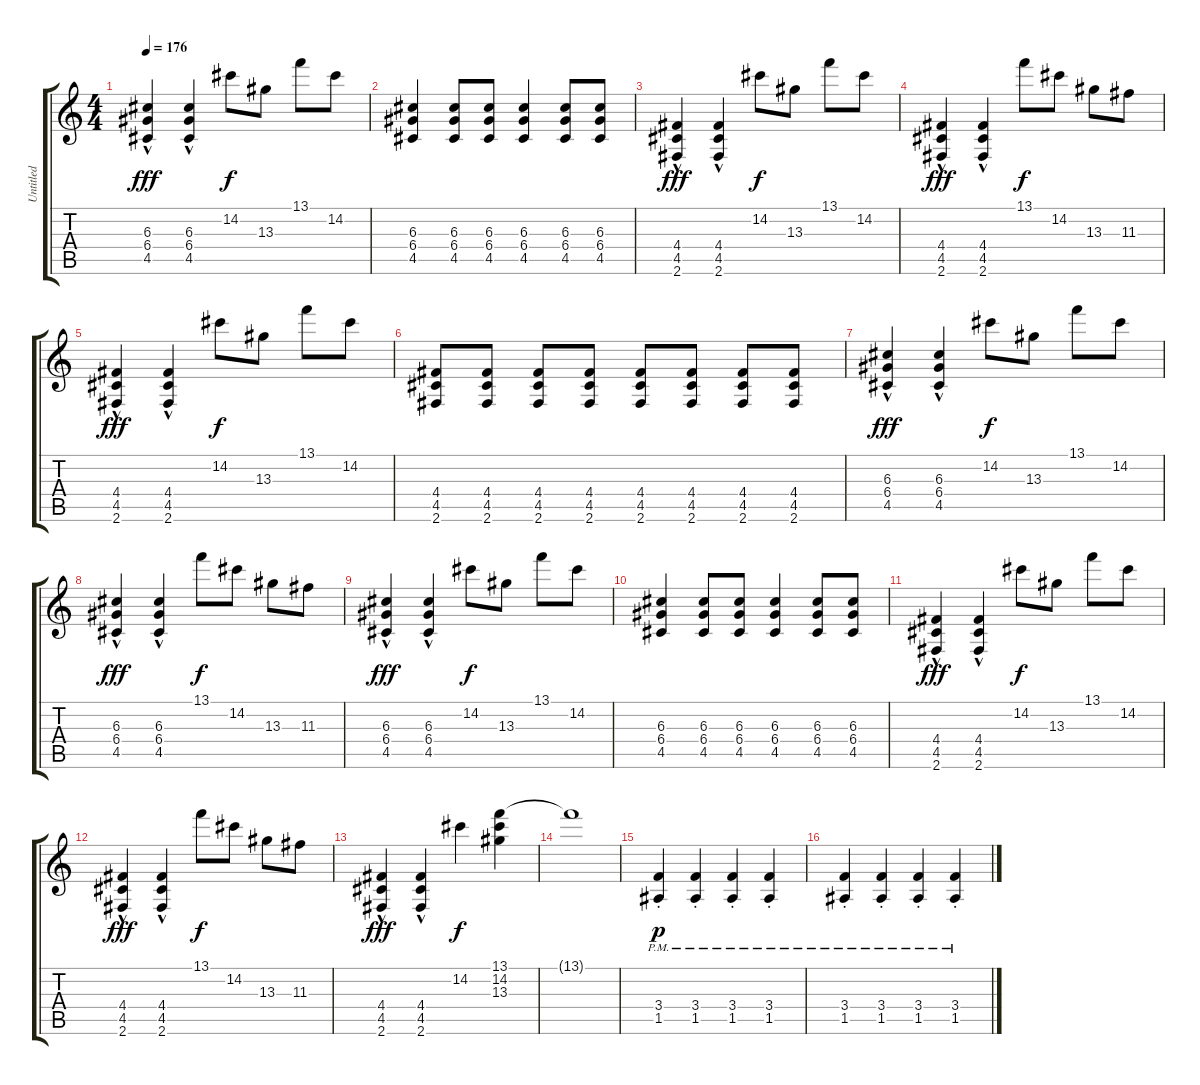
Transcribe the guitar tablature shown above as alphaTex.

\track ("Untitled" "Untitled") {instrument distortionguitar}
\staff {score tabs}
\tuning (E4 B3 G3 D3 A2 E2) {hide}
\ts (4 4)
\tempo 176
\clef g2
\ks c
(6.3 6.4{hac} 4.5{hac}).4{dy fff} (6.3 6.4{hac} 4.5{hac}).4 14.2.8{dy f} 13.3.8 13.1.8 14.2.8 |
(6.3 6.4 4.5).4 (6.3 6.4 4.5).8 (6.3 6.4 4.5).8 (6.3 6.4 4.5).4 (6.3 6.4 4.5).8 (6.3 6.4 4.5).8 |
(4.4{hac} 4.5{hac} 2.6).4{dy fff} (4.4{hac} 4.5{hac} 2.6).4 14.2.8{dy f} 13.3.8 13.1.8 14.2.8 |
(4.4{hac} 4.5{hac} 2.6).4{dy fff} (4.4{hac} 4.5{hac} 2.6).4 13.1.8{dy f} 14.2.8 13.3.8 11.3.8 |
(4.4{hac} 4.5{hac} 2.6).4{dy fff} (4.4{hac} 4.5{hac} 2.6).4 14.2.8{dy f} 13.3.8 13.1.8 14.2.8 |
(4.4 4.5 2.6).8 (4.4 4.5 2.6).8 (4.4 4.5 2.6).8 (4.4 4.5 2.6).8 (4.4 4.5 2.6).8 (4.4 4.5 2.6).8 (4.4 4.5 2.6).8 (4.4 4.5 2.6).8 |
(6.3 6.4{hac} 4.5{hac}).4{dy fff} (6.3 6.4{hac} 4.5{hac}).4 14.2.8{dy f} 13.3.8 13.1.8 14.2.8 |
(6.3 6.4{hac} 4.5{hac}).4{dy fff} (6.3 6.4{hac} 4.5{hac}).4 13.1.8{dy f} 14.2.8 13.3.8 11.3.8 |
(6.3 6.4{hac} 4.5{hac}).4{dy fff} (6.3 6.4{hac} 4.5{hac}).4 14.2.8{dy f} 13.3.8 13.1.8 14.2.8 |
(6.3 6.4 4.5).4 (6.3 6.4 4.5).8 (6.3 6.4 4.5).8 (6.3 6.4 4.5).4 (6.3 6.4 4.5).8 (6.3 6.4 4.5).8 |
(4.4{hac} 4.5{hac} 2.6).4{dy fff} (4.4{hac} 4.5{hac} 2.6).4 14.2.8{dy f} 13.3.8 13.1.8 14.2.8 |
(4.4{hac} 4.5{hac} 2.6).4{dy fff} (4.4{hac} 4.5{hac} 2.6).4 13.1.8{dy f} 14.2.8 13.3.8 11.3.8 |
(4.4{hac} 4.5{hac} 2.6).4{dy fff} (4.4{hac} 4.5{hac} 2.6).4 14.2.4{dy f} (13.1 14.2 13.3).4 |
13.1{t}.1 |
(3.4{pm st} 1.5{pm st}).4{dy p} (3.4{pm st} 1.5{pm st}).4 (3.4{pm st} 1.5{pm st}).4 (3.4{pm st} 1.5{pm st}).4 |
(3.4{pm st} 1.5{pm st}).4 (3.4{pm st} 1.5{pm st}).4 (3.4{pm st} 1.5{pm st}).4 (3.4{pm st} 1.5{pm st}).4
